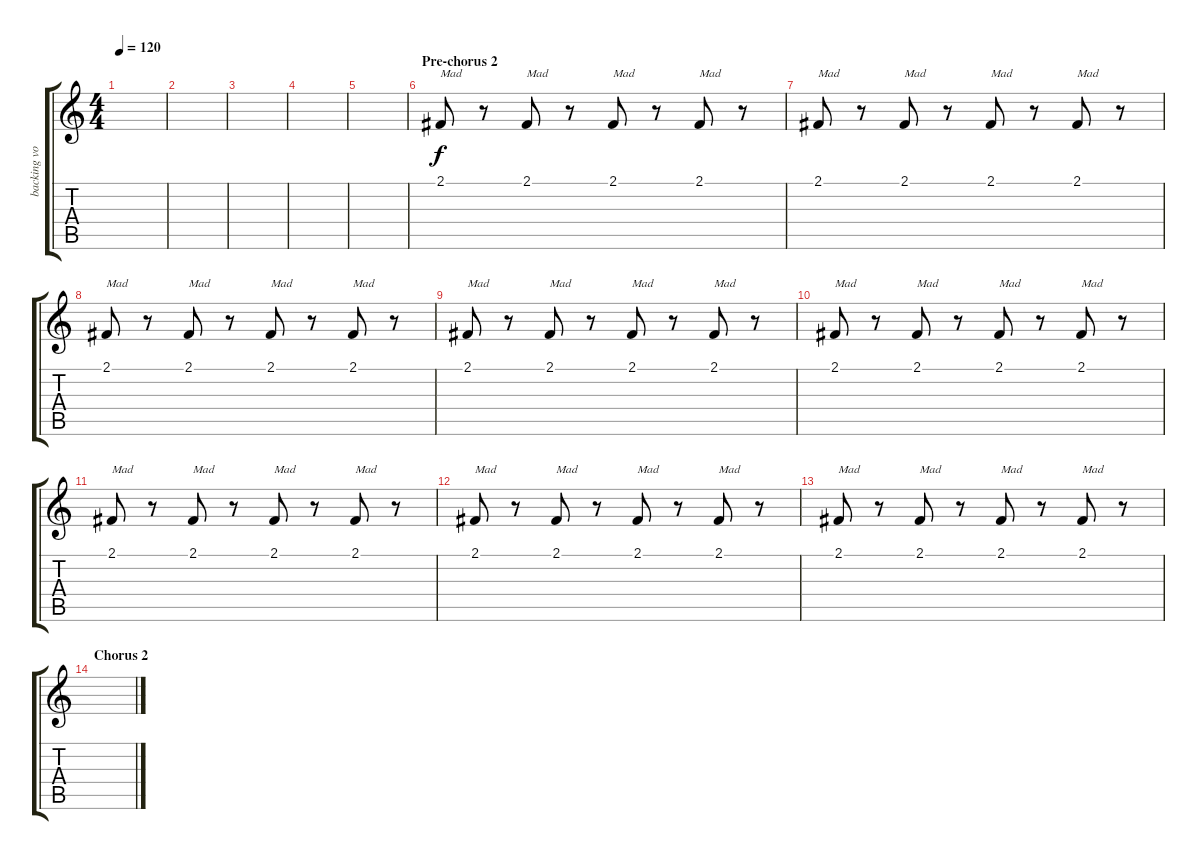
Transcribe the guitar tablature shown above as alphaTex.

\track ("backing vocals" "backing vo") {instrument sopranosax}
\staff {score tabs}
\tuning (E4 B3 G3 D3 A2 E2) {hide}
\ts (4 4)
\tempo 120
\clef g2
\ks c
|
|
|
|
|
\section ("" "Pre-chorus 2")
2.1.8{txt "Mad"} r.8 2.1.8{txt "Mad"} r.8 2.1.8{txt "Mad"} r.8 2.1.8{txt "Mad"} r.8 |
2.1.8{txt "Mad"} r.8 2.1.8{txt "Mad"} r.8 2.1.8{txt "Mad"} r.8 2.1.8{txt "Mad"} r.8 |
2.1.8{txt "Mad"} r.8 2.1.8{txt "Mad"} r.8 2.1.8{txt "Mad"} r.8 2.1.8{txt "Mad"} r.8 |
2.1.8{txt "Mad"} r.8 2.1.8{txt "Mad"} r.8 2.1.8{txt "Mad"} r.8 2.1.8{txt "Mad"} r.8 |
2.1.8{txt "Mad"} r.8 2.1.8{txt "Mad"} r.8 2.1.8{txt "Mad"} r.8 2.1.8{txt "Mad"} r.8 |
2.1.8{txt "Mad"} r.8 2.1.8{txt "Mad"} r.8 2.1.8{txt "Mad"} r.8 2.1.8{txt "Mad"} r.8 |
2.1.8{txt "Mad"} r.8 2.1.8{txt "Mad"} r.8 2.1.8{txt "Mad"} r.8 2.1.8{txt "Mad"} r.8 |
2.1.8{txt "Mad"} r.8 2.1.8{txt "Mad"} r.8 2.1.8{txt "Mad"} r.8 2.1.8{txt "Mad"} r.8 |
\section ("" "Chorus 2")
